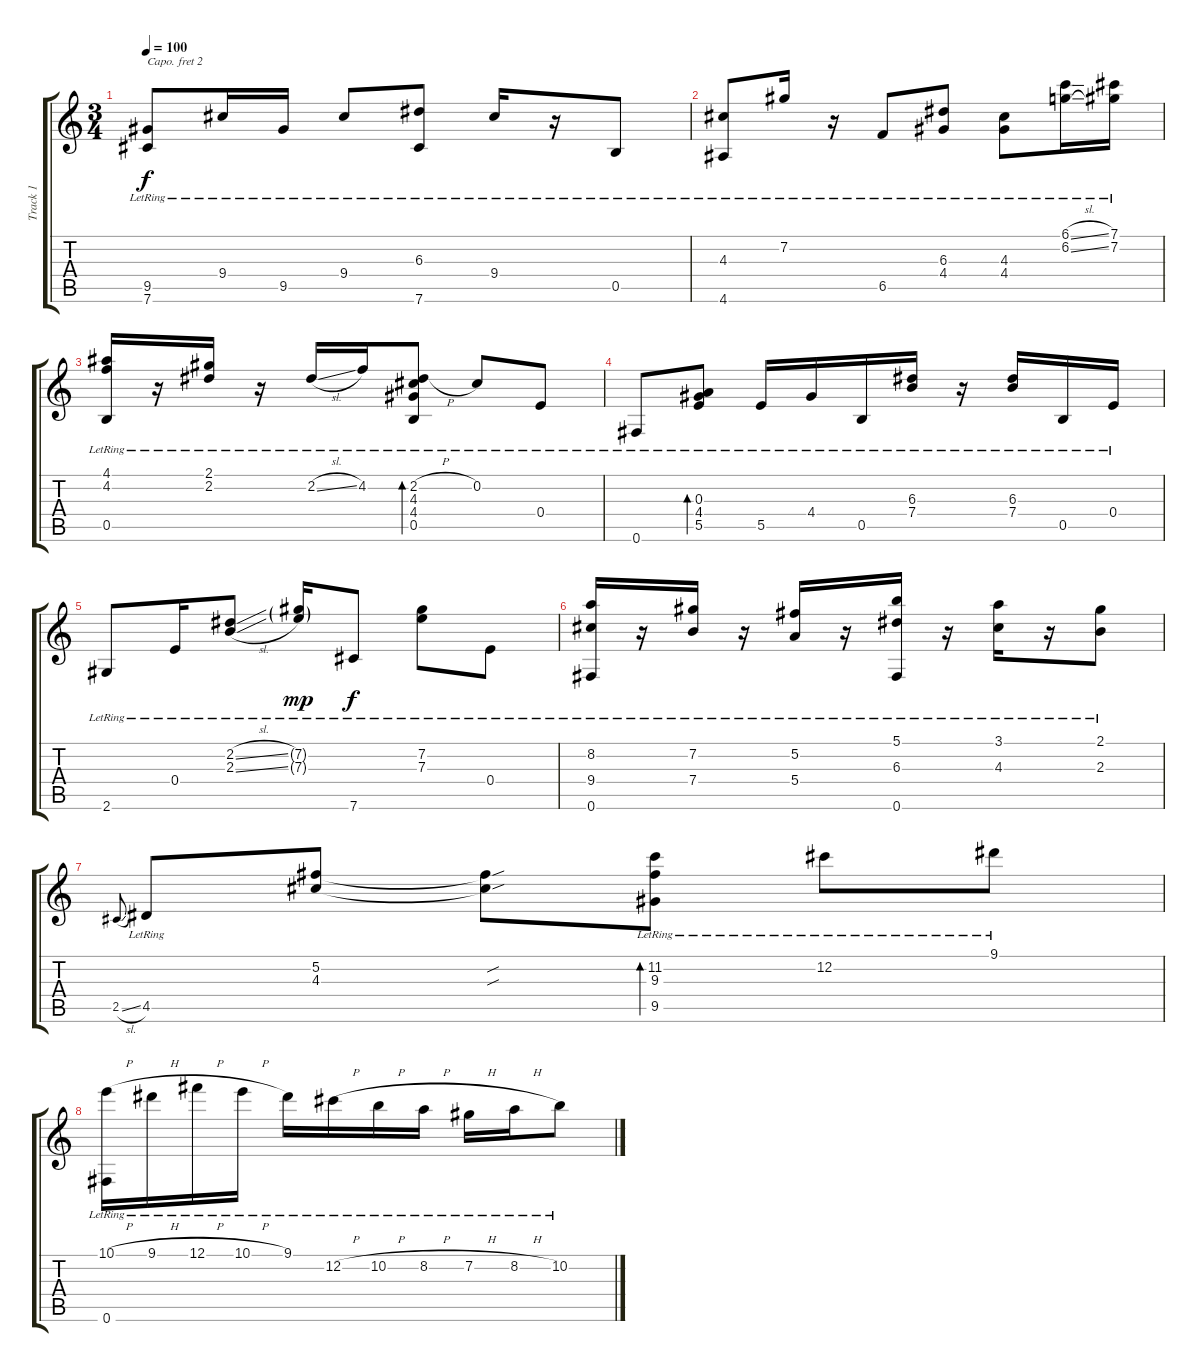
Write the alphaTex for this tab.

\track ("Track 1" "Track 1") {instrument acousticguitarsteel}
\staff {score tabs}
\capo 2
\tuning (E4 B3 G3 D3 A2 E2) {hide}
\ts (3 4)
\tempo 100
\clef g2
\ks c
(9.5{lr} 7.6{lr}).8{dy f} 9.4{lr}.16 9.5{lr}.16 9.4{lr}.8 (6.3{lr} 7.6{lr}).8 9.4{lr}.16 r.16 0.5{lr}.8 |
(4.3{lr} 4.6{lr}).8 7.2{lr}.16 r.16 6.5{lr}.8 (6.3{lr} 4.4{lr}).8 (4.3{lr} 4.4{lr}).8 (6.1{sl lr} 6.2{sl lr}).16 (7.1{lr} 7.2{lr}).16 |
(4.1{lr} 4.2{lr} 0.5{lr}).16 r.16 (2.1{lr} 2.2{lr}).16 r.16 2.2{sl lr}.16 4.2{lr}.16 (2.2{h lr} 4.3{lr} 4.4{lr} 0.5{lr}).8{bd 480} 0.2{lr}.8 0.4{lr}.8 |
0.6{lr}.8 (0.3{lr} 4.4{lr} 5.5{lr}).8{bd 240} 5.5{lr}.16 4.4{lr}.16 0.5{lr}.16 (6.3{lr} 7.4{lr}).16 r.16 (6.3{lr} 7.4{lr}).16 0.5{lr}.16 0.4{lr}.16 |
2.6{lr}.8 0.4{lr}.16 (2.2{sl lr} 2.3{sl lr}).8 (7.2{g lr} 7.3{g lr}).16{dy mp} 7.6{lr}.8{dy f} (7.2{lr} 7.3{lr}).8 0.4{lr}.8 |
(8.2{lr} 9.4{lr} 0.6{lr}).16 r.16 (7.2{lr} 7.4{lr}).16 r.16 (5.2{lr} 5.4{lr}).16 r.16 (5.1{lr} 6.3{lr} 0.6{lr}).16 r.16 (3.1{lr} 4.3{lr}).16 r.16 (2.1{lr} 2.3{lr}).8 |
2.5{sl}.8{gr onbeat} 4.5{lr}.8 (5.2 4.3).8 (5.2{sou t} 4.3{sou t}).8 (11.2{lr} 9.3{lr} 9.5{lr}).8{bd 240} 12.2{lr}.8 9.1{lr}.8 |
(10.1{h lr} 0.6{lr}).16 9.1{h lr}.16 12.1{h lr}.16 10.1{h lr}.16 9.1{lr}.16 12.2{h lr}.16 10.2{h lr}.16 8.2{h lr}.16 7.2{h lr}.16 8.2{h lr}.16 10.2{lr}.8
